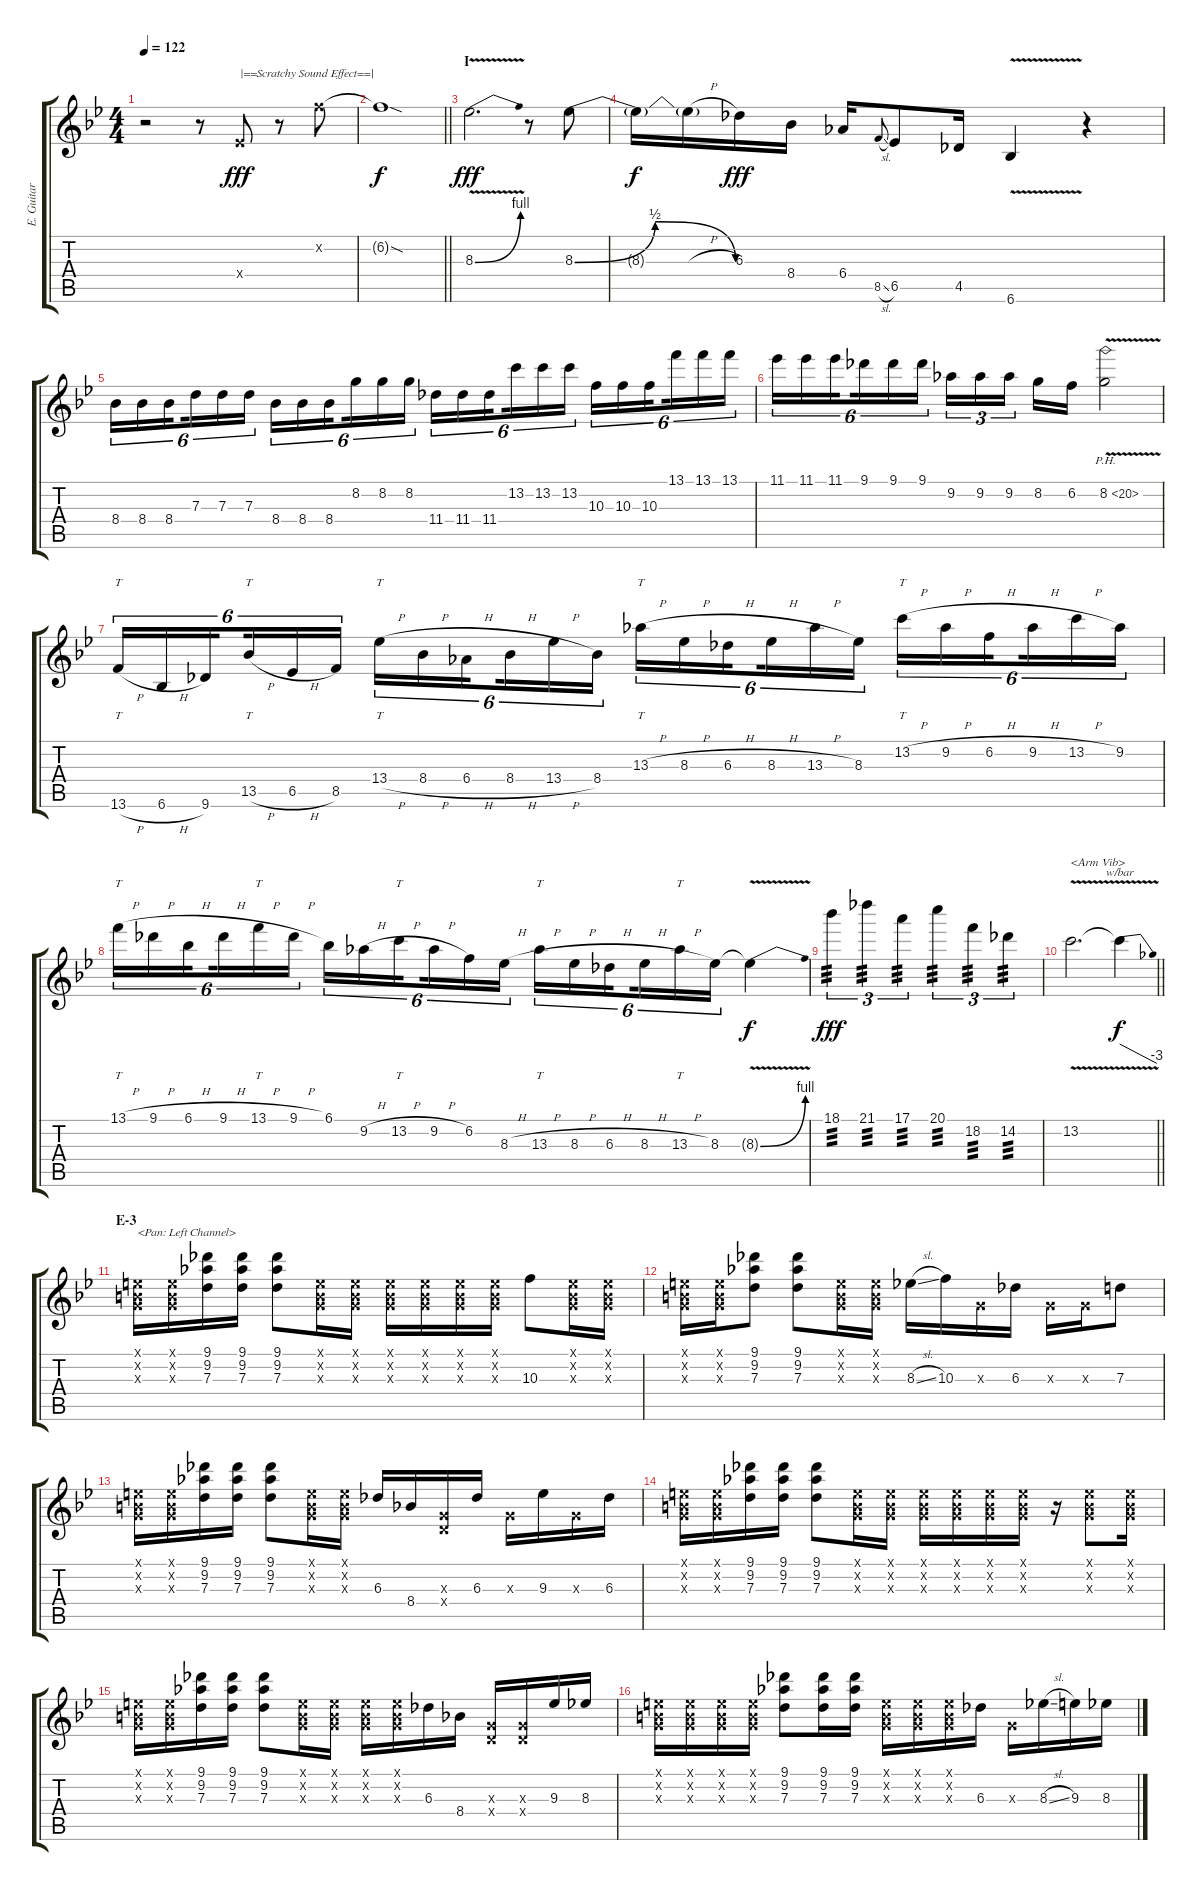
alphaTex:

\track ("E. Guitar I" "E. Guitar ") {instrument overdrivenguitar}
\staff {score tabs}
\tuning (E4 B3 G3 D3 A2 E2) {hide}
\ts (4 4)
\tempo 122
\clef g2
\ks bb
r.2{dy f} r.8 1.4{x}.8{txt "|==Scratchy Sound Effect==|" dy fff} r.8 6.2{x}.8 |
\barLineRight lightlight
6.2{sod t}.1{dy f} |
\section ("" "I")
8.3{be (bend 0 0 60 4) v}.2{d dy fff} r.8 8.3{be (bendrelease 0 0 30 2 30 2 60 0)}.8 |
8.3{t}.16{dy f} 8.3{h t}.16 6.3.16{dy fff} 8.4.16 6.4.16 8.5{sl}.8{gr onbeat} 6.5.8 4.5.16 6.6{v}.4 r.4 |
8.4.16{tu (6 4)} 8.4.16{tu (6 4)} 8.4.16{tu (6 4) beam splitsecondary} 7.3.16{tu (6 4)} 7.3.16{tu (6 4)} 7.3.16{tu (6 4)} 8.4.16{tu (6 4)} 8.4.16{tu (6 4)} 8.4.16{tu (6 4) beam splitsecondary} 8.2.16{tu (6 4)} 8.2.16{tu (6 4)} 8.2.16{tu (6 4)} 11.4.16{tu (6 4)} 11.4.16{tu (6 4)} 11.4.16{tu (6 4) beam splitsecondary} 13.2.16{tu (6 4)} 13.2.16{tu (6 4)} 13.2.16{tu (6 4)} 10.3.16{tu (6 4)} 10.3.16{tu (6 4)} 10.3.16{tu (6 4) beam splitsecondary} 13.1.16{tu (6 4)} 13.1.16{tu (6 4)} 13.1.16{tu (6 4)} |
11.1.16{tu (6 4)} 11.1.16{tu (6 4)} 11.1.16{tu (6 4) beam splitsecondary} 9.1.16{tu (6 4)} 9.1.16{tu (6 4)} 9.1.16{tu (6 4)} 9.2.16{tu (3 2)} 9.2.16{tu (3 2)} 9.2.16{tu (3 2) beam splitsecondary} 8.2.16 6.2.16 8.2{ph 12 v}.2 |
13.6{h}.16{tt tu (6 4)} 6.6{h}.16{tu (6 4)} 9.6.16{tu (6 4) beam splitsecondary} 13.5{h}.16{tt tu (6 4)} 6.5{h}.16{tu (6 4)} 8.5.16{tu (6 4)} 13.4{h}.16{tt tu (6 4)} 8.4{h}.16{tu (6 4)} 6.4{h}.16{tu (6 4) beam splitsecondary} 8.4{h}.16{tu (6 4)} 13.4{h}.16{tu (6 4)} 8.4.16{tu (6 4)} 13.3{h}.16{tt tu (6 4)} 8.3{h}.16{tu (6 4)} 6.3{h}.16{tu (6 4) beam splitsecondary} 8.3{h}.16{tu (6 4)} 13.3{h}.16{tu (6 4)} 8.3.16{tu (6 4)} 13.2{h}.16{tt tu (6 4)} 9.2{h}.16{tu (6 4)} 6.2{h}.16{tu (6 4) beam splitsecondary} 9.2{h}.16{tu (6 4)} 13.2{h}.16{tu (6 4)} 9.2.16{tu (6 4)} |
13.1{h}.16{tt tu (6 4)} 9.1{h}.16{tu (6 4)} 6.1{h}.16{tu (6 4) beam splitsecondary} 9.1{h}.16{tu (6 4)} 13.1{h}.16{tt tu (6 4)} 9.1{h}.16{tu (6 4)} 6.1.16{tu (6 4)} 9.2{h}.16{tu (6 4)} 13.2{h}.16{tt tu (6 4) beam splitsecondary} 9.2{h}.16{tu (6 4)} 6.2.16{tu (6 4)} 8.3{h}.16{tu (6 4)} 13.3{h}.16{tt tu (6 4)} 8.3{h}.16{tu (6 4)} 6.3{h}.16{tu (6 4) beam splitsecondary} 8.3{h}.16{tu (6 4)} 13.3{h}.16{tt tu (6 4)} 8.3.16{tu (6 4)} 8.3{be (bend 0 0 60 4) v t}.4{dy f} |
18.1.4{tu (3 2) tp 3 dy fff} 21.1.4{tu (3 2) tp 3} 17.1.4{tu (3 2) tp 3} 20.1.4{tu (3 2) tp 3} 18.2.4{tu (3 2) tp 3} 14.2.4{tu (3 2) tp 3} |
\barLineRight lightlight
13.2{v}.2{d txt "<Arm Vib>"} 13.2{t}.4{tbe (dive default 0 0 60 -12) dy f} |
\section ("" "E-3")
(0.1{x} 0.2{x} 0.3{x}).16{txt "<Pan: Left Channel>" balance 2} (0.1{x} 0.2{x} 0.3{x}).16 (9.1 9.2 7.3).16 (9.1 9.2 7.3).16 (9.1 9.2 7.3).8 (0.1{x} 0.2{x} 0.3{x}).16 (0.1{x} 0.2{x} 0.3{x}).16 (0.1{x} 0.2{x} 0.3{x}).16 (0.1{x} 0.2{x} 0.3{x}).16 (0.1{x} 0.2{x} 0.3{x}).16 (0.1{x} 0.2{x} 0.3{x}).16 10.3.8 (0.1{x} 0.2{x} 0.3{x}).16 (0.1{x} 0.2{x} 0.3{x}).16 |
(0.1{x} 0.2{x} 0.3{x}).16 (0.1{x} 0.2{x} 0.3{x}).16 (9.1 9.2 7.3).8 (9.1 9.2 7.3).8 (0.1{x} 0.2{x} 0.3{x}).16 (0.1{x} 0.2{x} 0.3{x}).16 8.3{sl}.16 10.3.16 0.3{x}.16 6.3.16 0.3{x}.16 0.3{x}.16 7.3.8 |
(0.1{x} 0.2{x} 0.3{x}).16 (0.1{x} 0.2{x} 0.3{x}).16 (9.1 9.2 7.3).16 (9.1 9.2 7.3).16 (9.1 9.2 7.3).8 (0.1{x} 0.2{x} 0.3{x}).16 (0.1{x} 0.2{x} 0.3{x}).16 6.3.16 8.4.16 (0.3{x} 0.4{x}).16 6.3.16 0.3{x}.16 9.3.16 0.3{x}.16 6.3.16 |
(0.1{x} 0.2{x} 0.3{x}).16 (0.1{x} 0.2{x} 0.3{x}).16 (9.1 9.2 7.3).16 (9.1 9.2 7.3).16 (9.1 9.2 7.3).8 (0.1{x} 0.2{x} 0.3{x}).16 (0.1{x} 0.2{x} 0.3{x}).16 (0.1{x} 0.2{x} 0.3{x}).16 (0.1{x} 0.2{x} 0.3{x}).16 (0.1{x} 0.2{x} 0.3{x}).16 (0.1{x} 0.2{x} 0.3{x}).16 r.16 (0.1{x} 0.2{x} 0.3{x}).8 (0.1{x} 0.2{x} 0.3{x}).16 |
(0.1{x} 0.2{x} 0.3{x}).16 (0.1{x} 0.2{x} 0.3{x}).16 (9.1 9.2 7.3).16 (9.1 9.2 7.3).16 (9.1 9.2 7.3).8 (0.1{x} 0.2{x} 0.3{x}).16 (0.1{x} 0.2{x} 0.3{x}).16 (0.1{x} 0.2{x} 0.3{x}).16 (0.1{x} 0.2{x} 0.3{x}).16 6.3.16 8.4.16 (0.3{x} 0.4{x}).16 (0.3{x} 0.4{x}).16 9.3.16 8.3.16 |
(0.1{x} 0.2{x} 0.3{x}).16 (0.1{x} 0.2{x} 0.3{x}).16 (0.1{x} 0.2{x} 0.3{x}).16 (0.1{x} 0.2{x} 0.3{x}).16 (9.1 9.2 7.3).8 (9.1 9.2 7.3).16 (9.1 9.2 7.3).16 (0.1{x} 0.2{x} 0.3{x}).16 (0.1{x} 0.2{x} 0.3{x}).16 (0.1{x} 0.2{x} 0.3{x}).16 6.3.16 0.3{x}.16 8.3{sl}.16 9.3.16 8.3.16
